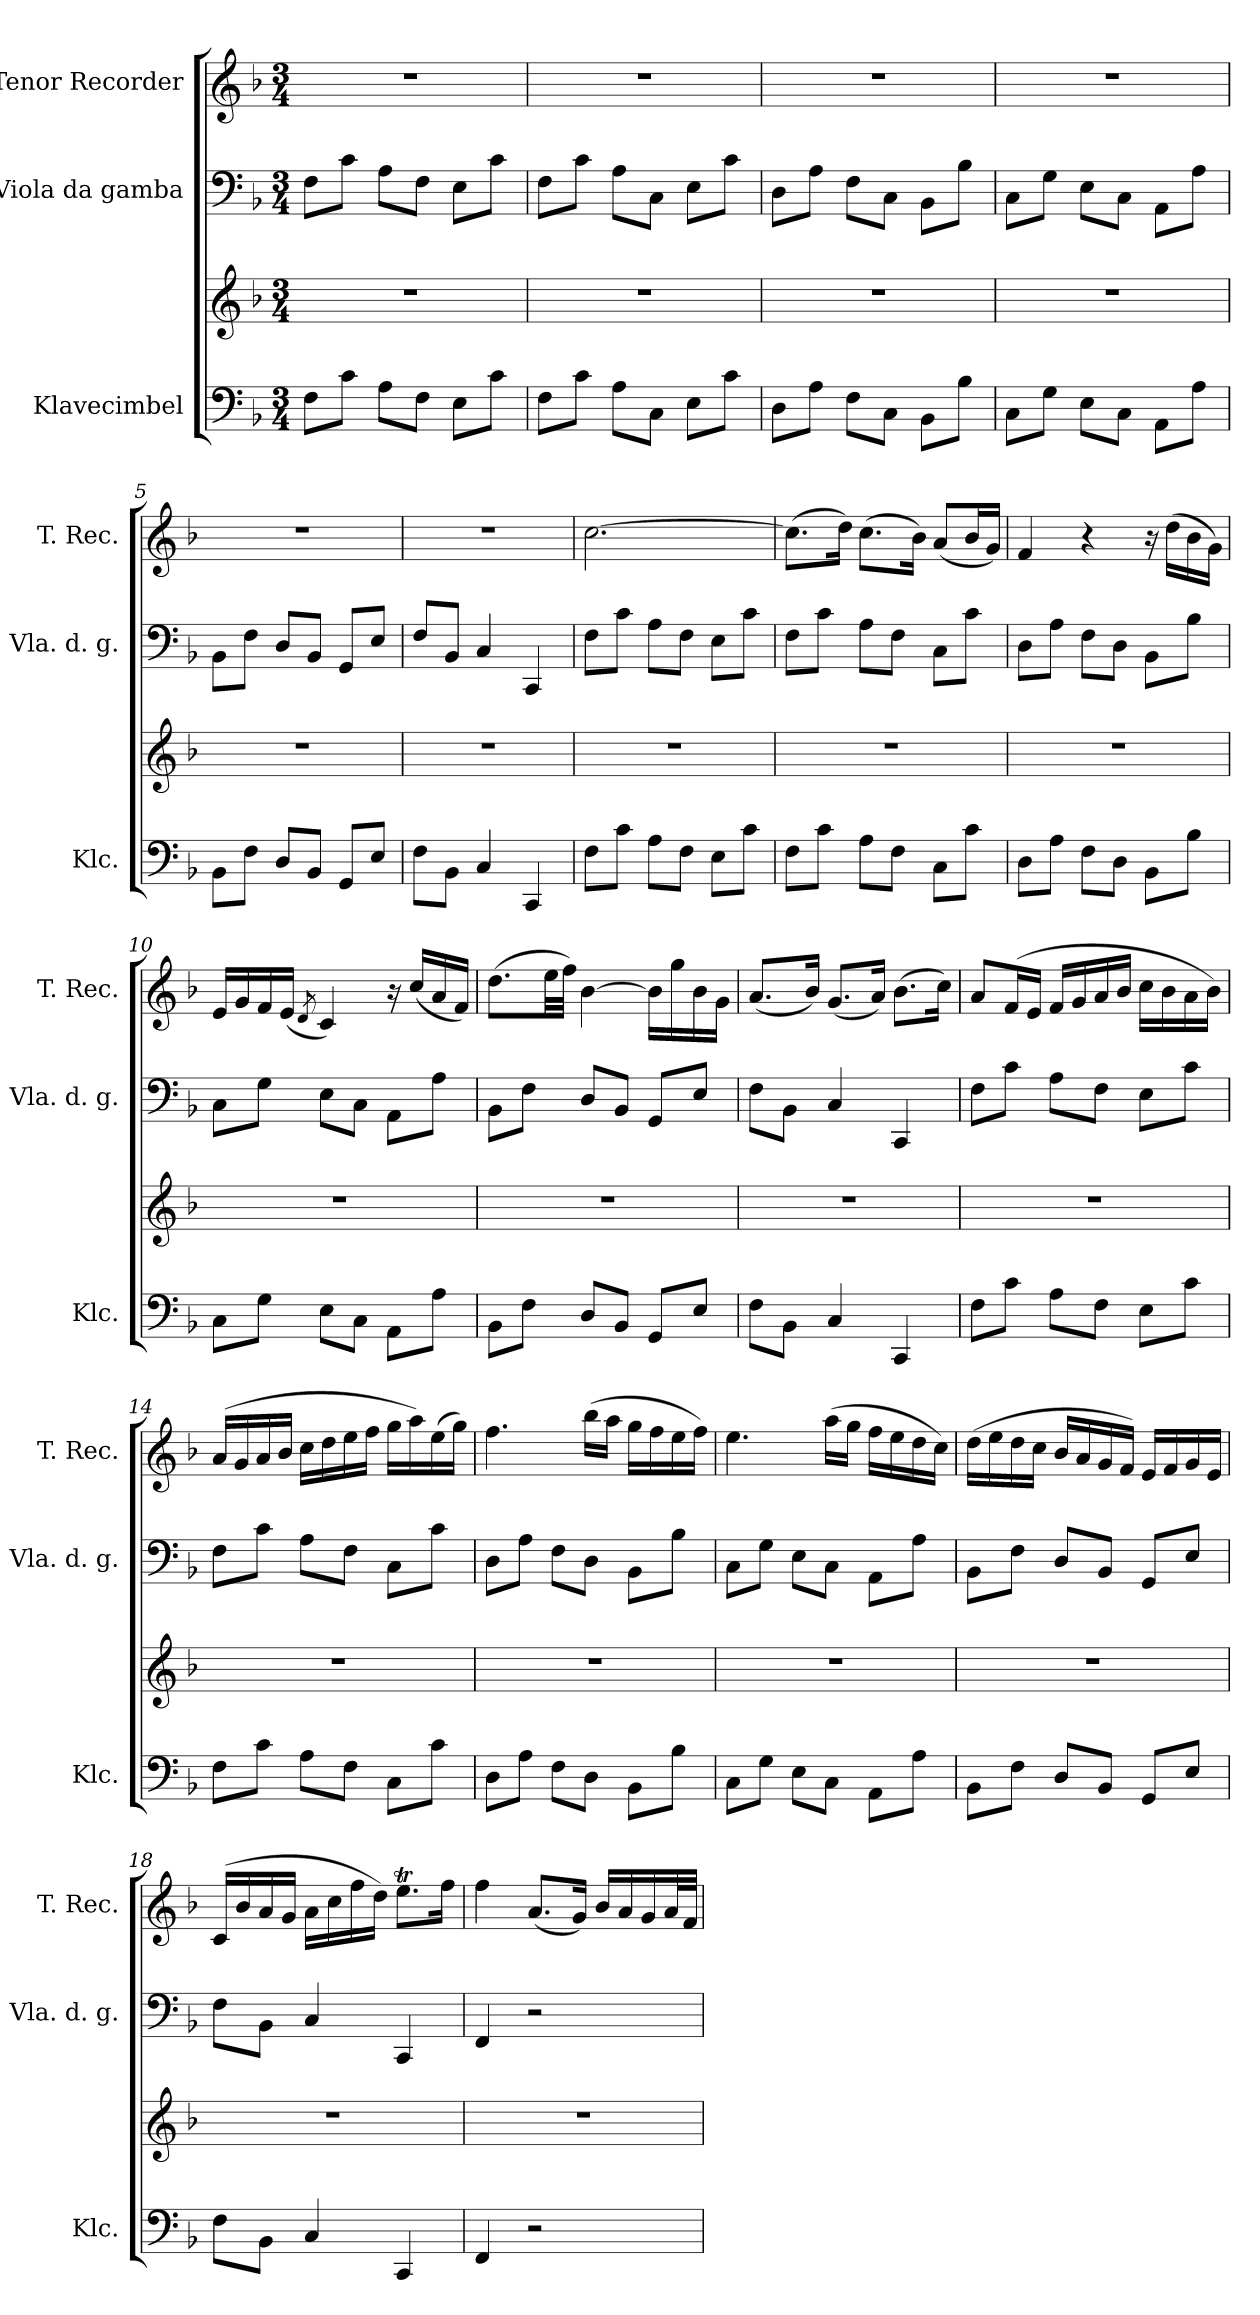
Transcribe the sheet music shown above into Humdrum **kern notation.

**kern	**kern	**kern	**kern
*part3	*part3	*part2	*part1
*staff4	*staff3	*staff2	*staff1
*I"Klavecimbel	*	*I"Viola da gamba	*I"Tenor Recorder
*I'Klc.	*	*I'Vla. d. g.	*I'T. Rec.
*clefF4	*clefG2	*clefF4	*clefG2
*k[b-]	*k[b-]	*k[b-]	*k[b-]
*M3/4	*M3/4	*M3/4	*M3/4
*MM65	*MM65	*MM65	*MM65
=1	=1	=1	=1
8F\L	2.r	8F\L	2.r
8c\J	.	8c\J	.
8A\L	.	8A\L	.
8F\J	.	8F\J	.
8E\L	.	8E\L	.
8c\J	.	8c\J	.
=2	=2	=2	=2
8F\L	2.r	8F\L	2.r
8c\J	.	8c\J	.
8A\L	.	8A\L	.
8C\J	.	8C\J	.
8E\L	.	8E\L	.
8c\J	.	8c\J	.
=3	=3	=3	=3
8D\L	2.r	8D\L	2.r
8A\J	.	8A\J	.
8F\L	.	8F\L	.
8C\J	.	8C\J	.
8BB-\L	.	8BB-\L	.
8B-\J	.	8B-\J	.
=4	=4	=4	=4
8C\L	2.r	8C\L	2.r
8G\J	.	8G\J	.
8E\L	.	8E\L	.
8C\J	.	8C\J	.
8AA\L	.	8AA\L	.
8A\J	.	8A\J	.
=5	=5	=5	=5
8BB-\L	2.r	8BB-\L	2.r
8F\J	.	8F\J	.
8D/L	.	8D/L	.
8BB-/J	.	8BB-/J	.
8GG/L	.	8GG/L	.
8E/J	.	8E/J	.
!!LO:LB:g=z
=6	=6	=6	=6
8F\L	2.r	8F/L	2.r
8BB-\J	.	8BB-/J	.
4C/	.	4C/	.
4CC/	.	4CC/	.
=7	=7	=7	=7
8F\L	2.r	8F\L	[2.cc\
8c\J	.	8c\J	.
8A\L	.	8A\L	.
8F\J	.	8F\J	.
8E\L	.	8E\L	.
8c\J	.	8c\J	.
=8	=8	=8	=8
8F\L	2.r	8F\L	(8.cc\L]
8c\J	.	8c\J	.
.	.	.	16dd\Jk)
8A\L	.	8A\L	(8.cc\L
8F\J	.	8F\J	.
.	.	.	16b-\Jk)
8C\L	.	8C\L	(8a/L
8c\J	.	8c\J	16b-/L
.	.	.	16g/JJ)
=9	=9	=9	=9
8D\L	2.r	8D\L	4f/
8A\J	.	8A\J	.
8F\L	.	8F\L	4r
8D\J	.	8D\J	.
8BB-\L	.	8BB-\L	16r
.	.	.	(16dd\LL
8B-\J	.	8B-\J	16b-\
.	.	.	16g\JJ)
=10	=10	=10	=10
8C\L	2.r	8C\L	16e/LL
.	.	.	16g/
8G\J	.	8G\J	16f/
.	.	.	(16e/JJ
.	.	.	8qd/
8E\L	.	8E\L	4c/)
8C\J	.	8C\J	.
8AA\L	.	8AA\L	16r
.	.	.	(16cc/LL
8A\J	.	8A\J	16a/
.	.	.	16f/JJ)
!!LO:LB:g=z
=11	=11	=11	=11
8BB-\L	2.r	8BB-\L	(8.dd\L
8F\J	.	8F\J	.
.	.	.	32ee\LL
.	.	.	32ff\JJJ)
8D/L	.	8D/L	[4b-\
8BB-/J	.	8BB-/J	.
8GG/L	.	8GG/L	16b-\LL]
.	.	.	16gg\
8E/J	.	8E/J	16b-\
.	.	.	16g\JJ
=12	=12	=12	=12
8F\L	2.r	8F\L	(8.a/L
8BB-\J	.	8BB-\J	.
.	.	.	16b-/Jk)
4C/	.	4C/	(8.g/L
.	.	.	16a/Jk)
4CC/	.	4CC/	(8.b-\L
.	.	.	16cc\Jk)
=13	=13	=13	=13
8F\L	2.r	8F\L	8a/L
8c\J	.	8c\J	(16f/L
.	.	.	16e/JJ
8A\L	.	8A\L	16f/LL
.	.	.	16g/
8F\J	.	8F\J	16a/
.	.	.	16b-/JJ
8E\L	.	8E\L	16cc\LL
.	.	.	16b-\
8c\J	.	8c\J	16a\
.	.	.	16b-\JJ)
=14	=14	=14	=14
8F\L	2.r	8F\L	(16a/LL
.	.	.	16g/
8c\J	.	8c\J	16a/
.	.	.	16b-/JJ
8A\L	.	8A\L	16cc\LL
.	.	.	16dd\
8F\J	.	8F\J	16ee\
.	.	.	16ff\JJ
8C\L	.	8C\L	16gg\LL
.	.	.	16aa\)
8c\J	.	8c\J	(16ee\
.	.	.	16gg\JJ)
!!LO:LB:g=z
=15	=15	=15	=15
8D\L	2.r	8D\L	4.ff\
8A\J	.	8A\J	.
8F\L	.	8F\L	.
8D\J	.	8D\J	(16bb-\LL
.	.	.	16aa\JJ
8BB-\L	.	8BB-\L	16gg\LL
.	.	.	16ff\
8B-\J	.	8B-\J	16ee\
.	.	.	16ff\JJ)
=16	=16	=16	=16
8C\L	2.r	8C\L	4.ee\
8G\J	.	8G\J	.
8E\L	.	8E\L	.
8C\J	.	8C\J	(16aa\LL
.	.	.	16gg\JJ
8AA\L	.	8AA\L	16ff\LL
.	.	.	16ee\
8A\J	.	8A\J	16dd\
.	.	.	16cc\JJ)
=17	=17	=17	=17
8BB-\L	2.r	8BB-\L	(16dd\LL
.	.	.	16ee\
8F\J	.	8F\J	16dd\
.	.	.	16cc\JJ
8D/L	.	8D/L	16b-/LL
.	.	.	16a/
8BB-/J	.	8BB-/J	16g/
.	.	.	16f/JJ)
8GG/L	.	8GG/L	16e/LL
.	.	.	16f/
8E/J	.	8E/J	16g/
.	.	.	16e/JJ
=18	=18	=18	=18
8F\L	2.r	8F\L	(16c/LL
.	.	.	16b-/
8BB-\J	.	8BB-\J	16a/
.	.	.	16g/JJ
4C/	.	4C/	16a\LL
.	.	.	16cc\
.	.	.	16ff\
.	.	.	16dd\JJ)
4CC/	.	4CC/	8.eet\L
.	.	.	16ff\Jk
!!LO:LB:g=z
=19	=19	=19	=19
4FF/	2.r	4FF/	4ff\
2r	.	2r	(8.a/L
.	.	.	16g/Jk)
.	.	.	16b-/LL
.	.	.	16a/
.	.	.	16g/
.	.	.	32a/L
.	.	.	32f/JJJ
=	=	=	=
*-	*-	*-	*-
